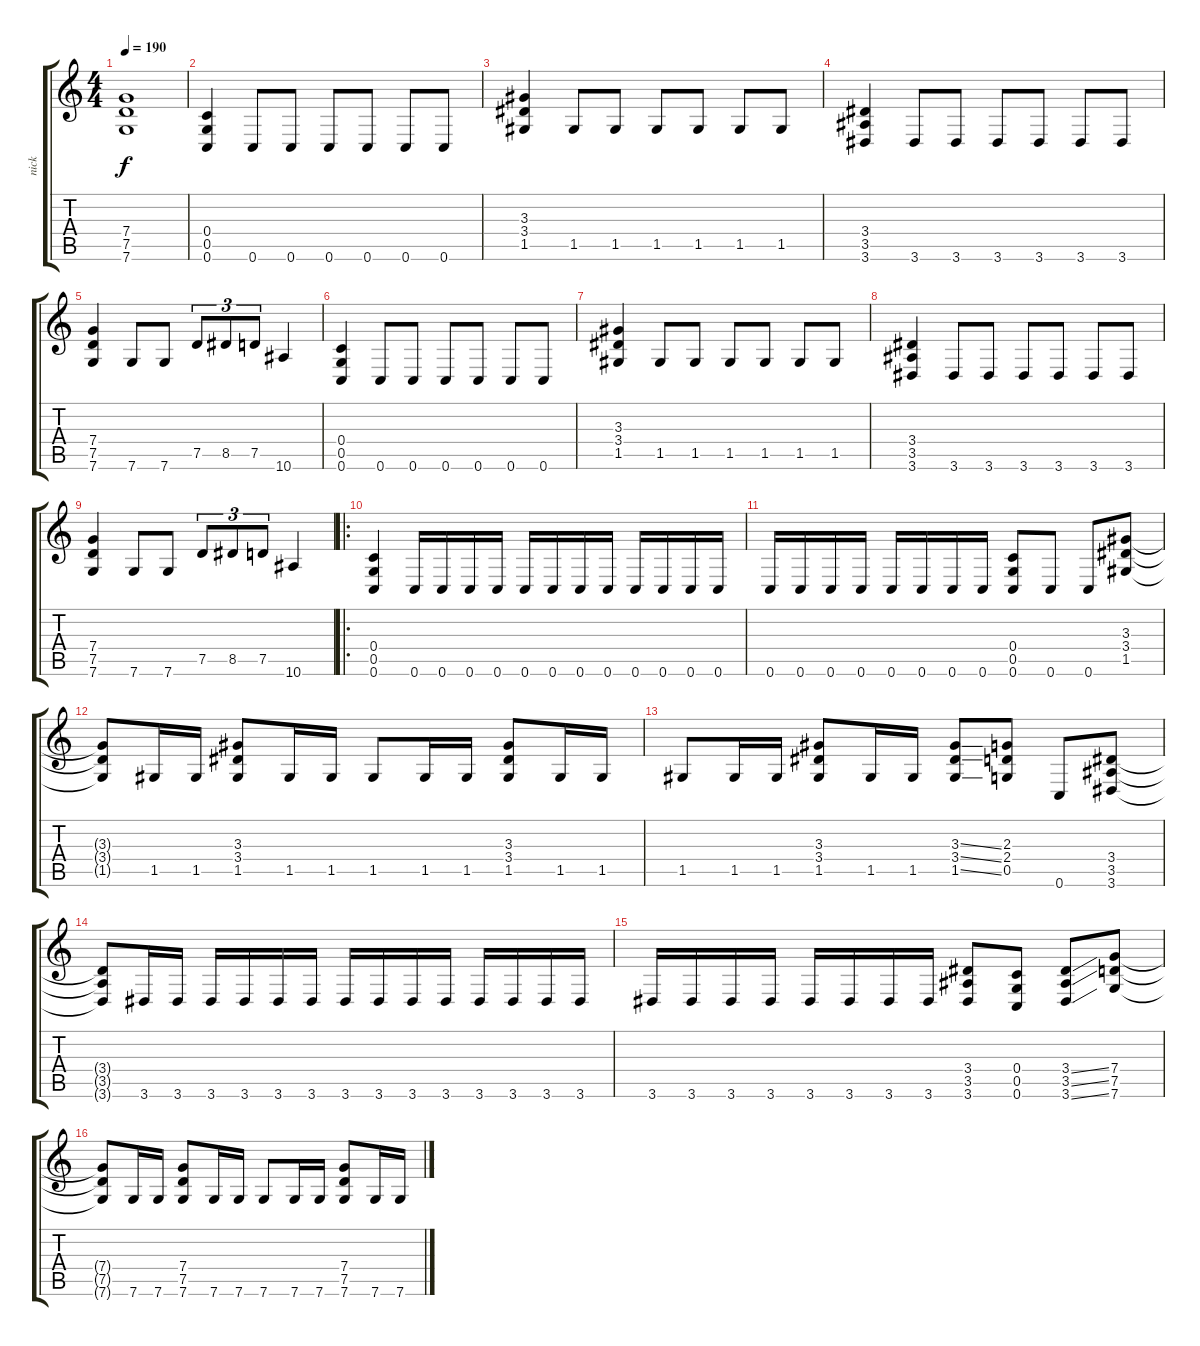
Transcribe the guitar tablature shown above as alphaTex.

\track ("nick" "nick") {instrument distortionguitar}
\staff {score tabs}
\tuning (D4 A3 F3 C3 G2 C2) {hide}
\ts (4 4)
\tempo 190
\clef g2
\ks c
(7.4{t} 7.5{t} 7.6{t}).1{dy f} |
(0.4 0.5 0.6).4 0.6.8 0.6.8 0.6.8 0.6.8 0.6.8 0.6.8 |
(3.3 3.4 1.5).4 1.5.8 1.5.8 1.5.8 1.5.8 1.5.8 1.5.8 |
(3.4 3.5 3.6).4 3.6.8 3.6.8 3.6.8 3.6.8 3.6.8 3.6.8 |
(7.4 7.5 7.6).4 7.6.8 7.6.8 7.5.8{tu (3 2)} 8.5.8{tu (3 2)} 7.5.8{tu (3 2)} 10.6.4 |
(0.4 0.5 0.6).4 0.6.8 0.6.8 0.6.8 0.6.8 0.6.8 0.6.8 |
(3.3 3.4 1.5).4 1.5.8 1.5.8 1.5.8 1.5.8 1.5.8 1.5.8 |
(3.4 3.5 3.6).4 3.6.8 3.6.8 3.6.8 3.6.8 3.6.8 3.6.8 |
(7.4 7.5 7.6).4 7.6.8 7.6.8 7.5.8{tu (3 2)} 8.5.8{tu (3 2)} 7.5.8{tu (3 2)} 10.6.4 |
\ro
(0.4 0.5 0.6).4 0.6.16 0.6.16 0.6.16 0.6.16 0.6.16 0.6.16 0.6.16 0.6.16 0.6.16 0.6.16 0.6.16 0.6.16 |
0.6.16 0.6.16 0.6.16 0.6.16 0.6.16 0.6.16 0.6.16 0.6.16 (0.4 0.5 0.6).8 0.6.8 0.6.8 (3.3 3.4 1.5).8 |
(3.3{t} 3.4{t} 1.5{t}).8 1.5.16 1.5.16 (3.3 3.4 1.5).8 1.5.16 1.5.16 1.5.8 1.5.16 1.5.16 (3.3 3.4 1.5).8 1.5.16 1.5.16 |
1.5.8 1.5.16 1.5.16 (3.3 3.4 1.5).8 1.5.16 1.5.16 (3.3{ss} 3.4{ss} 1.5{ss}).8 (2.3 2.4 0.5).8 0.6.8 (3.4 3.5 3.6).8 |
(3.4{t} 3.5{t} 3.6{t}).8 3.6.16 3.6.16 3.6.16 3.6.16 3.6.16 3.6.16 3.6.16 3.6.16 3.6.16 3.6.16 3.6.16 3.6.16 3.6.16 3.6.16 |
3.6.16 3.6.16 3.6.16 3.6.16 3.6.16 3.6.16 3.6.16 3.6.16 (3.4 3.5 3.6).8 (0.4 0.5 0.6).8 (3.4{ss} 3.5{ss} 3.6{ss}).8 (7.4 7.5 7.6).8 |
(7.4{t} 7.5{t} 7.6{t}).8 7.6.16 7.6.16 (7.4 7.5 7.6).8 7.6.16 7.6.16 7.6.8 7.6.16 7.6.16 (7.4 7.5 7.6).8 7.6.16 7.6.16
